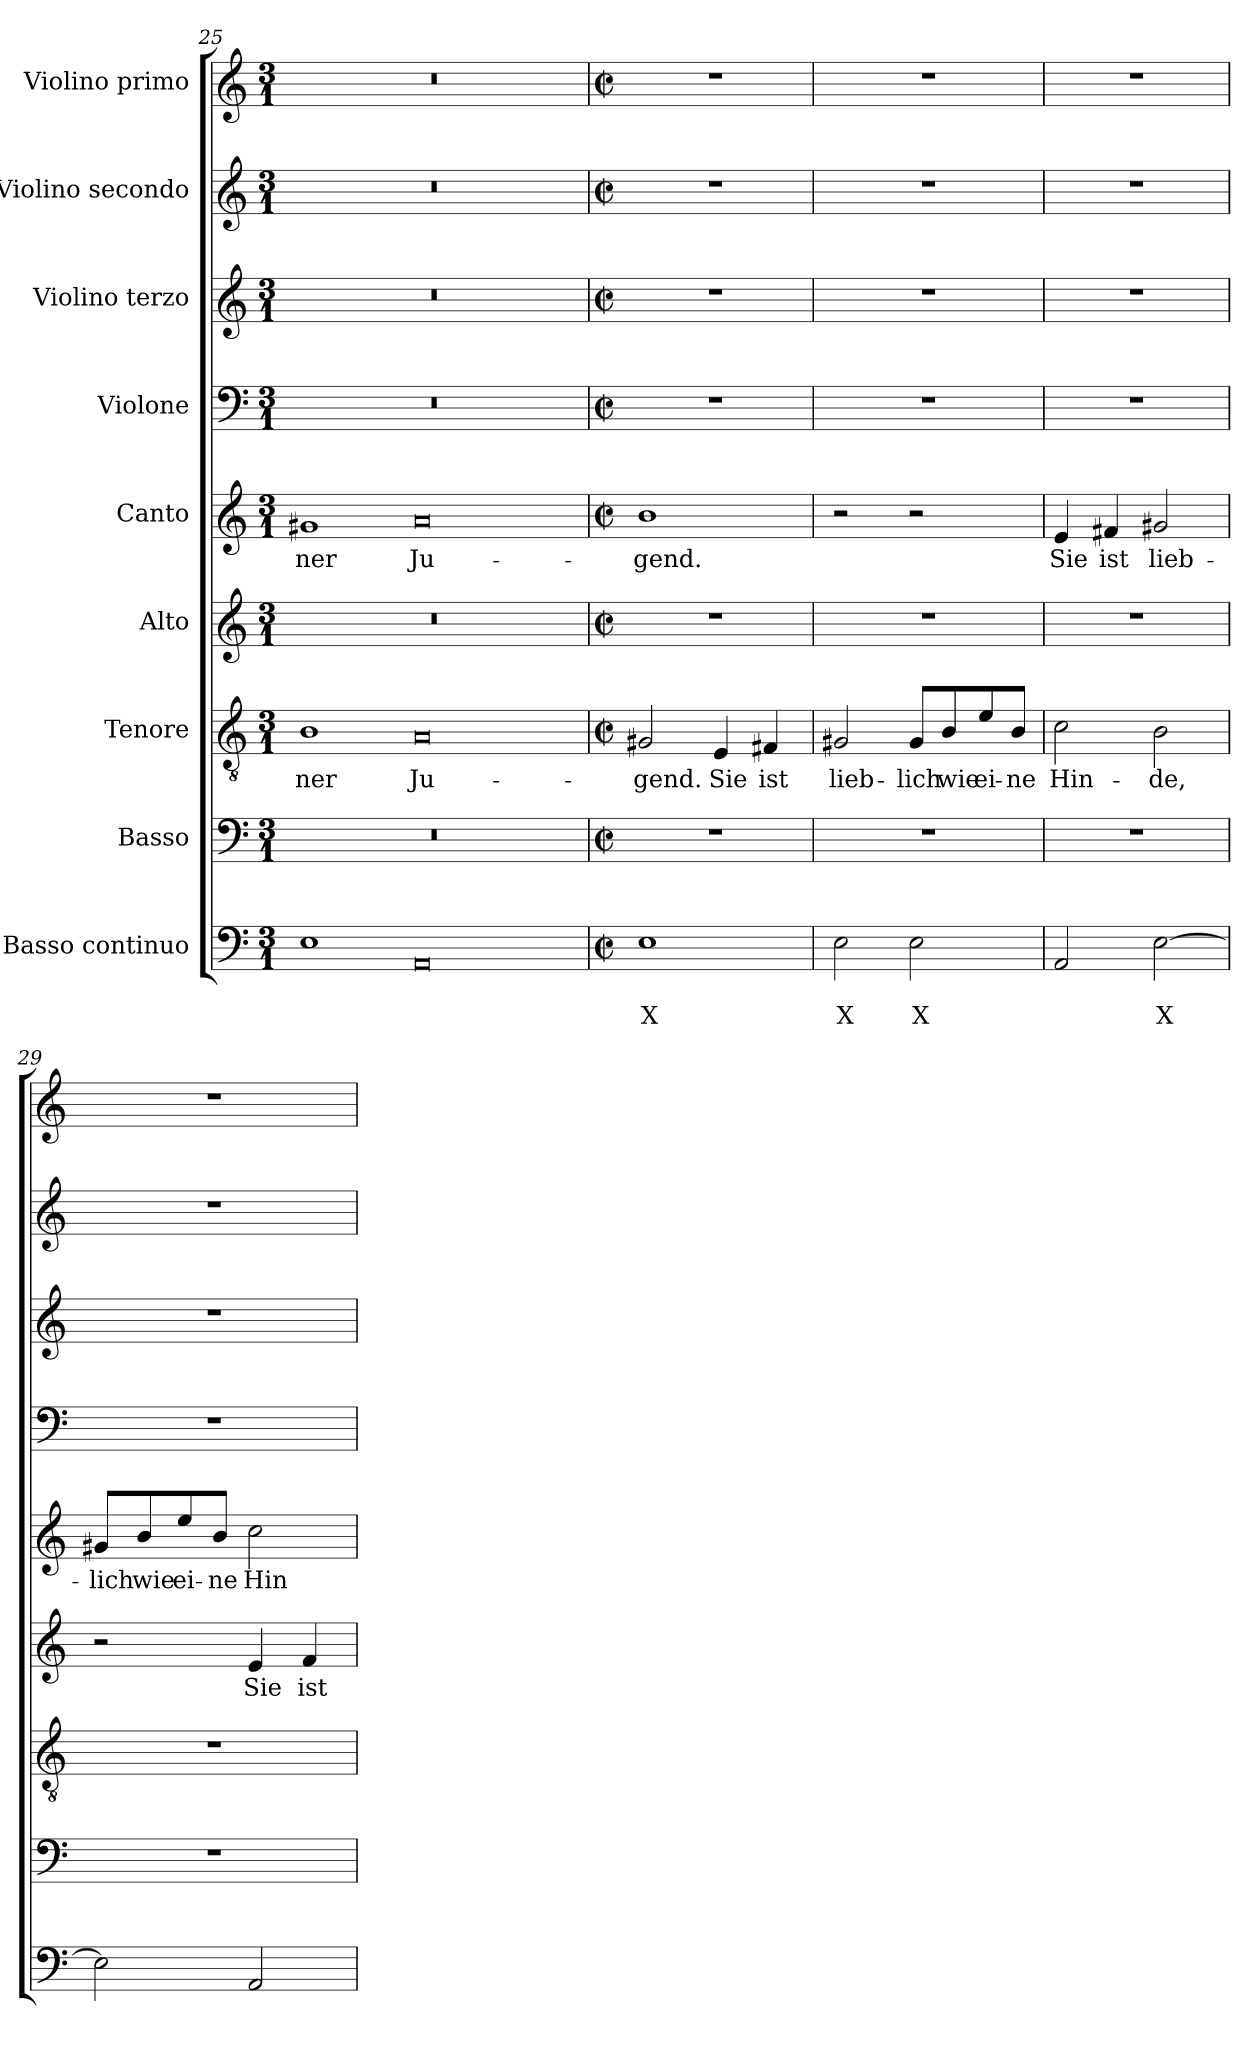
**kern	**text	**text	**kern	**kern	**text	**kern	**text	**kern	**text	**kern	**kern	**kern	**kern
*part9	*part9	*part9	*part8	*part7	*part7	*part6	*part6	*part5	*part5	*part4	*part3	*part2	*part1
*staff9	*staff9	*staff9	*staff8	*staff7	*staff7	*staff6	*staff6	*staff5	*staff5	*staff4	*staff3	*staff2	*staff1
*I"Basso continuo	*	*	*I"Basso	*I"Tenore	*	*I"Alto	*	*I"Canto	*	*I"Violone	*I"Violino terzo	*I"Violino secondo	*I"Violino primo
*clefF4	*	*	*clefF4	*clefGv2	*	*clefG2	*	*clefG2	*	*clefF4	*clefG2	*clefG2	*clefG2
*k[]	*	*	*k[]	*k[]	*	*k[]	*	*k[]	*	*k[]	*k[]	*k[]	*k[]
*C:	*	*	*C:	*C:	*	*C:	*	*C:	*	*C:	*C:	*C:	*C:
*M3/1	*	*	*M3/1	*M3/1	*	*M3/1	*	*M3/1	*	*M3/1	*M3/1	*M3/1	*M3/1
=25	=25	=25	=25	=25	=25	=25	=25	=25	=25	=25	=25	=25	=25
!	!	!	!	!	!LO:LY:b	!	!	!	!LO:LY:b	!	!	!	!
1E	.	.	0.r	1B	-ner	0.r	.	1g#X	-ner	0.r	0.r	0.r	0.r
!	!	!	!	!	!LO:LY:b	!	!	!	!LO:LY:b	!	!	!	!
0AA	.	.	.	0A	Ju-	.	.	0a	Ju-	.	.	.	.
!!LO:LB:g=z
=26	=26	=26	=26	=26	=26	=26	=26	=26	=26	=26	=26	=26	=26
*M2/2	*	*	*M2/2	*M2/2	*	*M2/2	*	*M2/2	*	*M2/2	*M2/2	*M2/2	*M2/2
*met(c|)	*	*	*met(c|)	*met(c|)	*	*met(c|)	*	*met(c|)	*	*met(c|)	*met(c|)	*met(c|)	*met(c|)
!	!	!LO:LY:b	!	!	!LO:LY:b	!	!	!	!LO:LY:b	!	!	!	!
1E	.	X	1r	2G#X/	-gend.	1r	.	1b	-gend.	1r	1r	1r	1r
!	!	!	!	!	!LO:LY:b	!	!	!	!	!	!	!	!
.	.	.	.	4E/	Sie	.	.	.	.	.	.	.	.
!	!	!	!	!	!LO:LY:b	!	!	!	!	!	!	!	!
.	.	.	.	4F#X/	ist	.	.	.	.	.	.	.	.
=27	=27	=27	=27	=27	=27	=27	=27	=27	=27	=27	=27	=27	=27
!	!	!LO:LY:b	!	!	!LO:LY:b	!	!	!	!	!	!	!	!
2E\	.	X	1r	2G#X/	lieb-	1r	.	2r	.	1r	1r	1r	1r
!	!	!LO:LY:b	!	!	!LO:LY:b	!	!	!	!	!	!	!	!
2E\	.	X	.	8G#/L	-lich	.	.	2r	.	.	.	.	.
!	!	!	!	!	!LO:LY:b	!	!	!	!	!	!	!	!
.	.	.	.	8B/	wie	.	.	.	.	.	.	.	.
!	!	!	!	!	!LO:LY:b	!	!	!	!	!	!	!	!
.	.	.	.	8e/	ei-	.	.	.	.	.	.	.	.
!	!	!	!	!	!LO:LY:b	!	!	!	!	!	!	!	!
.	.	.	.	8B/J	-ne	.	.	.	.	.	.	.	.
=28	=28	=28	=28	=28	=28	=28	=28	=28	=28	=28	=28	=28	=28
!	!	!	!	!	!LO:LY:b	!	!	!	!LO:LY:b	!	!	!	!
2AA/	.	.	1r	2c\	Hin-	1r	.	4e/	Sie	1r	1r	1r	1r
!	!	!	!	!	!	!	!	!	!LO:LY:b	!	!	!	!
.	.	.	.	.	.	.	.	4f#X/	ist	.	.	.	.
!	!	!LO:LY:b	!	!	!LO:LY:b	!	!	!	!LO:LY:b	!	!	!	!
[2E\	.	X	.	2B\	-de,	.	.	2g#X/	lieb-	.	.	.	.
=29	=29	=29	=29	=29	=29	=29	=29	=29	=29	=29	=29	=29	=29
!	!	!	!	!	!	!	!	!	!LO:LY:b	!	!	!	!
2E\]	.	.	1r	1r	.	2r	.	8g#X/L	-lich	1r	1r	1r	1r
!	!	!	!	!	!	!	!	!	!LO:LY:b	!	!	!	!
.	.	.	.	.	.	.	.	8b/	wie	.	.	.	.
!	!	!	!	!	!	!	!	!	!LO:LY:b	!	!	!	!
.	.	.	.	.	.	.	.	8ee/	ei-	.	.	.	.
!	!	!	!	!	!	!	!	!	!LO:LY:b	!	!	!	!
.	.	.	.	.	.	.	.	8b/J	-ne	.	.	.	.
!	!	!	!	!	!	!	!LO:LY:b	!	!LO:LY:b	!	!	!	!
2AA/	.	.	.	.	.	4e/	Sie	2cc\	Hin-	.	.	.	.
!	!	!	!	!	!	!	!LO:LY:b	!	!	!	!	!	!
.	.	.	.	.	.	4f/	ist	.	.	.	.	.	.
=	=	=	=	=	=	=	=	=	=	=	=	=	=
*-	*-	*-	*-	*-	*-	*-	*-	*-	*-	*-	*-	*-	*-
